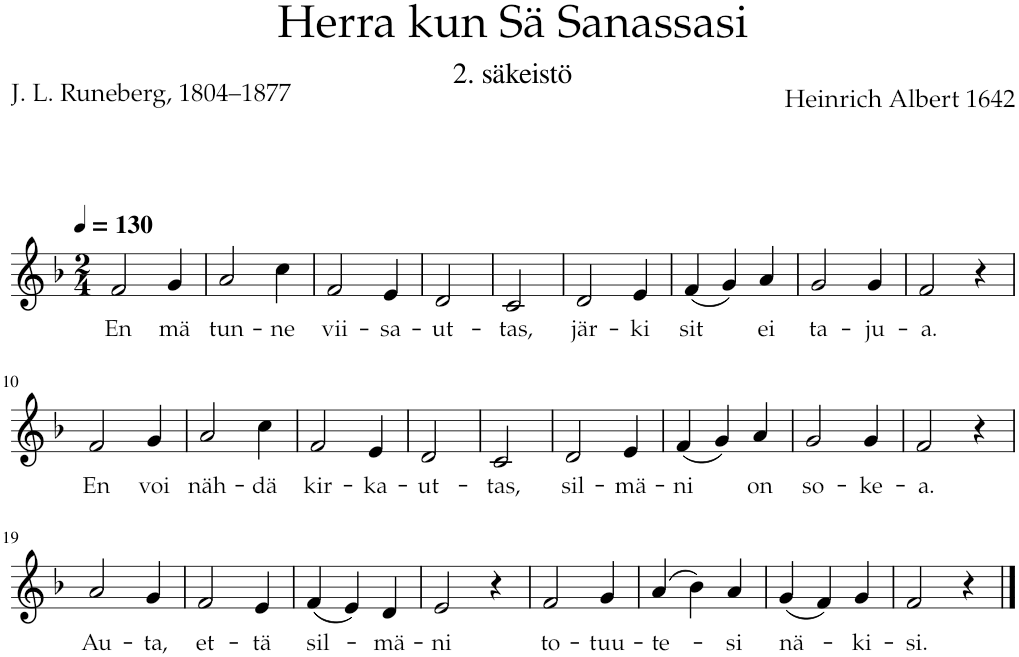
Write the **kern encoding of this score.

**kern	**text
*part1	*part1
*staff1	*staff1
*I"Staff	*
*clefG2	*
*k[b-]	*
*M2/4	*
*MM130	*
=1	=1
!	!LO:LY:b
2f/	En
!	!LO:LY:b
4g/	mä
=2	=2
!	!LO:LY:b
2a/	tun-
!	!LO:LY:b
4cc\	-ne
=3	=3
!	!LO:LY:b
2f/	vii-
!	!LO:LY:b
4e/	-sa-
=4	=4
!	!LO:LY:b
2d/	-ut-
=5	=5
!	!LO:LY:b
2c/	-tas,
=6	=6
!	!LO:LY:b
2d/	jär-
!	!LO:LY:b
4e/	-ki
=7	=7
!	!LO:LY:b
(4f/	sit
4g/)	.
!	!LO:LY:b
4a/	ei
=8	=8
!	!LO:LY:b
2g/	ta-
!	!LO:LY:b
4g/	-ju-
=9	=9
!	!LO:LY:b
2f/	-a.
4r	.
!!LO:LB:g=z
=10	=10
!	!LO:LY:b
2f/	En
!	!LO:LY:b
4g/	voi
=11	=11
!	!LO:LY:b
2a/	näh-
!	!LO:LY:b
4cc\	-dä
=12	=12
!	!LO:LY:b
2f/	kir-
!	!LO:LY:b
4e/	-ka-
=13	=13
!	!LO:LY:b
2d/	-ut-
=14	=14
!	!LO:LY:b
2c/	-tas,
=15	=15
!	!LO:LY:b
2d/	sil-
!	!LO:LY:b
4e/	-mä-
=16	=16
!	!LO:LY:b
(4f/	-ni
4g/)	.
!	!LO:LY:b
4a/	on
=17	=17
!	!LO:LY:b
2g/	so-
!	!LO:LY:b
4g/	-ke-
=18	=18
!	!LO:LY:b
2f/	-a.
4r	.
!!LO:LB:g=z
=19	=19
!	!LO:LY:b
2a/	Au-
!	!LO:LY:b
4g/	-ta,
=20	=20
!	!LO:LY:b
2f/	et-
!	!LO:LY:b
4e/	-tä
=21	=21
!	!LO:LY:b
(4f/	sil-
4e/)	.
!	!LO:LY:b
4d/	-mä-
=22	=22
!	!LO:LY:b
2e/	-ni
4r	.
=23	=23
!	!LO:LY:b
2f/	to-
!	!LO:LY:b
4g/	-tuu-
=24	=24
!	!LO:LY:b
(4a/	-te-
4b-\)	.
!	!LO:LY:b
4a/	-si
=25	=25
!	!LO:LY:b
(4g/	nä-
4f/)	.
!	!LO:LY:b
4g/	-ki-
=26	=26
!	!LO:LY:b
2f/	-si.
4r	.
==	==
*-	*-
